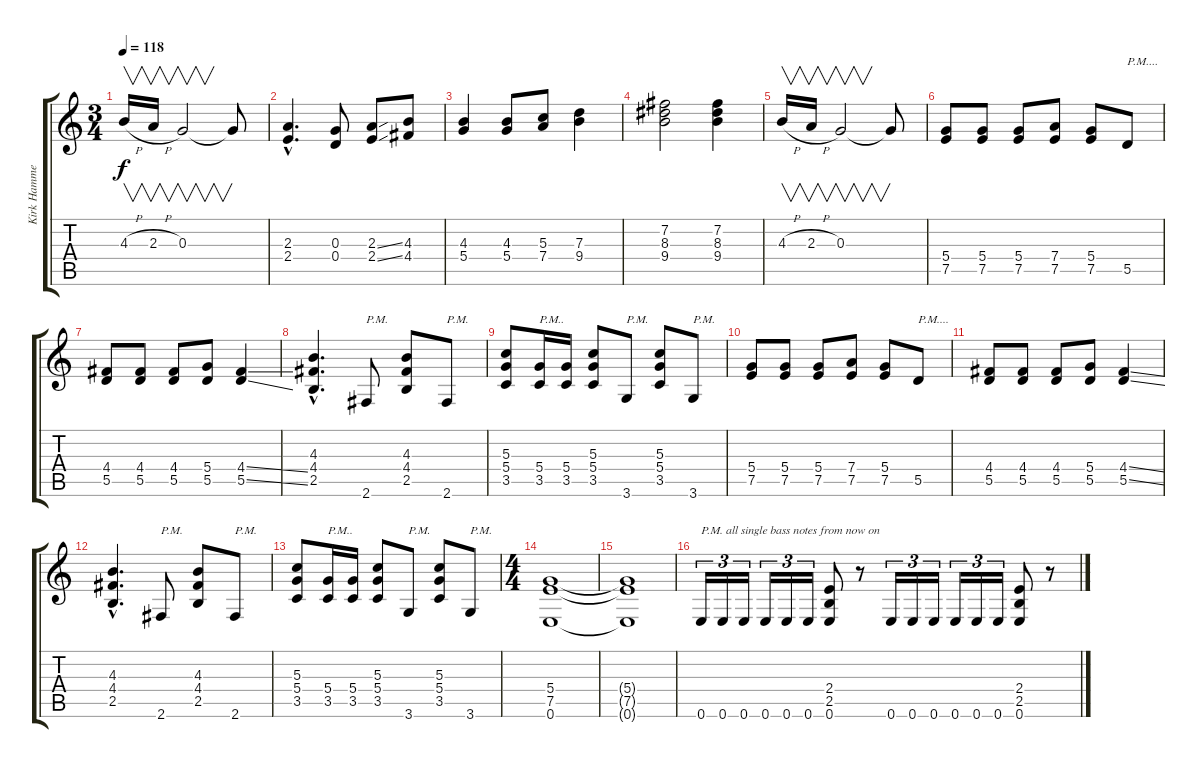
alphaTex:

\track ("Kirk Hammet" "Kirk Hamme") {instrument overdrivenguitar}
\staff {score tabs}
\tuning (E4 B3 G3 D3 A2 E2) {hide}
\ts (3 4)
\tempo 118
\clef g2
\ks c
4.3{h}.16{v dy f} 2.3{h}.16{v} 0.3.2{v} 0.3{t}.8 |
(2.3{hac} 2.4{hac}).4{d} (0.3 0.4).8 (2.3{ss} 2.4{ss}).8 (4.3 4.4).8 |
(4.3 5.4).4 (4.3 5.4).8 (5.3 7.4).8 (7.3 9.4).4 |
(7.2 8.3 9.4).2 (7.2 8.3 9.4).4 |
4.3{h}.16{v} 2.3{h}.16{v} 0.3.2{v} 0.3{t}.8 |
(5.4 7.5).8 (5.4 7.5).8 (5.4 7.5).8 (7.4 7.5).8 (5.4 7.5).8 5.5.8{txt "P.M...."} |
(4.4 5.5).8 (4.4 5.5).8 (4.4 5.5).8 (5.4 5.5).8 (4.4{ss} 5.5{ss}).4 |
(4.3{hac} 4.4{hac} 2.5{hac}).4{d} 2.6.8{txt "P.M."} (4.3 4.4 2.5).8 2.6.8{txt "P.M."} |
(5.3 5.4 3.5).8 (5.4 3.5).16{txt "P.M.."} (5.4 3.5).16 (5.3 5.4 3.5).8 3.6.8{txt "P.M."} (5.3 5.4 3.5).8 3.6.8{txt "P.M."} |
(5.4 7.5).8 (5.4 7.5).8 (5.4 7.5).8 (7.4 7.5).8 (5.4 7.5).8 5.5.8{txt "P.M...."} |
(4.4 5.5).8 (4.4 5.5).8 (4.4 5.5).8 (5.4 5.5).8 (4.4{ss} 5.5{ss}).4 |
(4.3{hac} 4.4{hac} 2.5{hac}).4{d} 2.6.8{txt "P.M."} (4.3 4.4 2.5).8 2.6.8{txt "P.M."} |
(5.3 5.4 3.5).8 (5.4 3.5).16{txt "P.M.."} (5.4 3.5).16 (5.3 5.4 3.5).8 3.6.8{txt "P.M."} (5.3 5.4 3.5).8 3.6.8{txt "P.M."} |
\ts (4 4)
(5.4 7.5 0.6).1 |
(5.4{t} 7.5{t} 0.6{t}).1 |
0.6.16{tu (3 2) txt "P.M. all single bass notes from now on"} 0.6.16{tu (3 2)} 0.6.16{tu (3 2)} 0.6.16{tu (3 2)} 0.6.16{tu (3 2)} 0.6.16{tu (3 2)} (2.4 2.5 0.6).8 r.8 0.6.16{tu (3 2)} 0.6.16{tu (3 2)} 0.6.16{tu (3 2)} 0.6.16{tu (3 2)} 0.6.16{tu (3 2)} 0.6.16{tu (3 2)} (2.4 2.5 0.6).8 r.8
